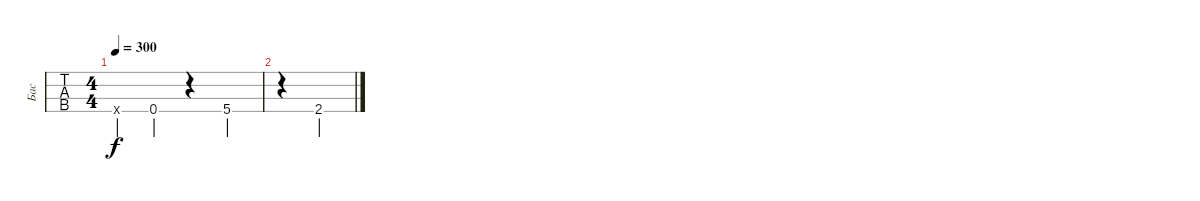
\track ("Бас" "Бас") {instrument electricbassfinger}
\staff {tabs}
\tuning (G2 D2 A1 E1) {hide}
\ts (4 4)
\tempo 300
\clef f4
\ks c
0.4{x}.4{dy f} 0.4.4 r.4 5.4.4 |
r.4 2.4.4
